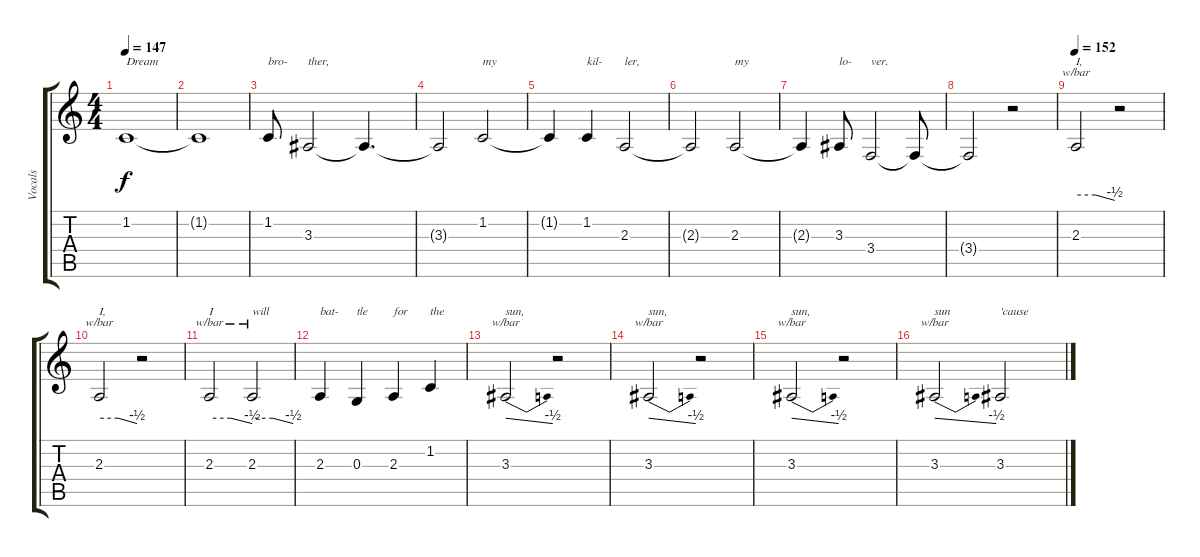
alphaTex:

\track ("Vocals" "Vocals") {instrument lead6voice}
\staff {score tabs}
\tuning (E4 B3 G3 D3 A2 E2) {hide}
\ts (4 4)
\tempo 147
\clef g2
\ks c
1.2.1{txt "Dream" dy f} |
1.2{t}.1 |
1.2.8{txt "bro-"} 3.3.2{txt "ther,"} 3.3{t}.4{d} |
3.3{t}.2 1.2.2{txt "my"} |
1.2{t}.4 1.2.4{txt "kil-"} 2.3.2{txt "ler,"} |
2.3{t}.2 2.3.2{txt "my"} |
2.3{t}.4 3.3.8{txt "lo-"} 3.4.2{txt "ver."} 3.4{t}.8 |
3.4{t}.2 r.2 |
\tempo 152
2.3.2{tbe (custom default 0 0 30 0 60 -2) txt "I,"} r.2 |
2.3.2{tbe (custom default 0 0 30 0 60 -2) txt "I,"} r.2 |
2.3.2{tbe (custom default 0 0 30 0 60 -2) txt "I"} 2.3.2{tbe (custom default 0 0 30 0 60 -2) txt "will"} |
2.3.4{txt "bat-"} 0.3.4{txt "tle"} 2.3.4{txt "for"} 1.2.4{txt "the"} |
3.3.2{tbe (dive default 0 0 60 -2) txt "sun,"} r.2 |
3.3.2{tbe (dive default 0 0 60 -2) txt "sun,"} r.2 |
3.3.2{tbe (dive default 0 0 60 -2) txt "sun,"} r.2 |
3.3.2{tbe (dive default 0 0 60 -2) txt "sun"} 3.3.2{txt "'cause"}
